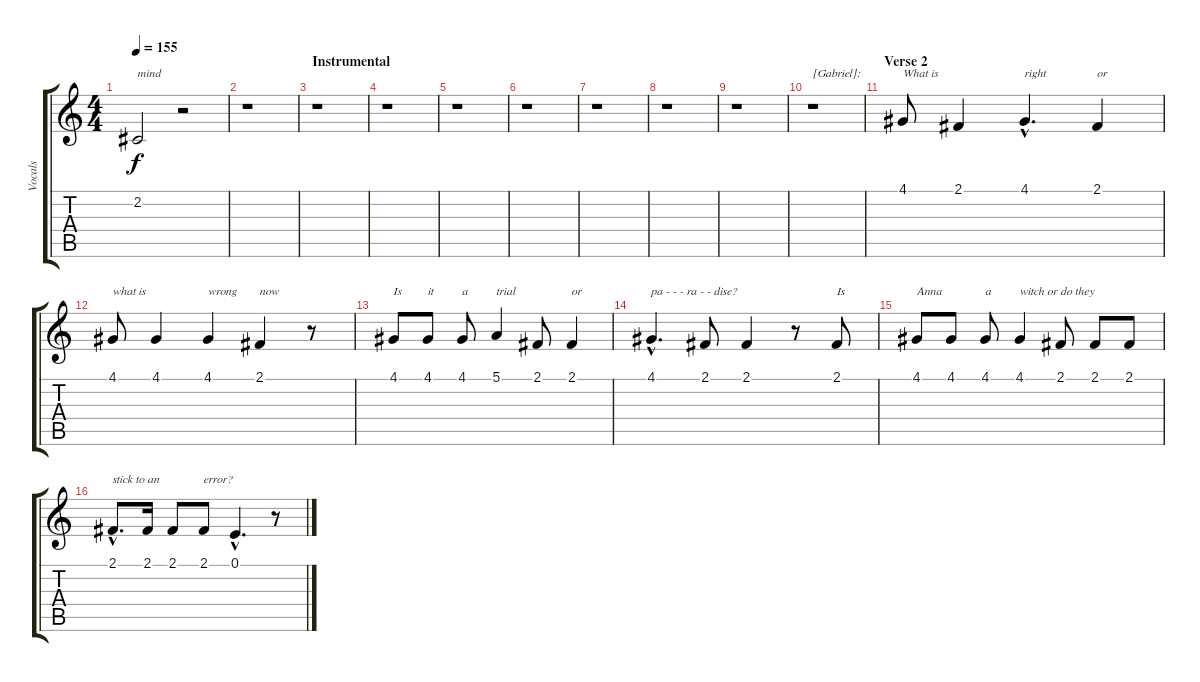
\track ("Vocals" "Vocals") {instrument clarinet}
\staff {score tabs}
\tuning (E4 B3 G3 D3 A2 E2) {hide}
\ts (4 4)
\tempo 155
\clef g2
\ks c
2.2.2{txt "mind" dy f} r.2 |
r.1 |
\section ("" "Instrumental")
r.1 |
r.1 |
r.1 |
r.1 |
r.1 |
r.1 |
r.1 |
r.1{txt "[Gabriel]:"} |
\section ("" "Verse 2")
4.1.8{txt "What is"} 2.1.4 4.1{hac}.4{d txt "right"} 2.1.4{txt "or"} |
4.1.8{txt "what is"} 4.1.4 4.1.4{txt "wrong"} 2.1.4{txt "now"} r.8 |
4.1.8{txt "Is"} 4.1.8{txt "it"} 4.1.8{txt "a"} 5.1.4{txt "trial"} 2.1.8 2.1.4{txt "or"} |
4.1{hac}.4{d txt "pa - - - ra - - dise?"} 2.1.8 2.1.4 r.8 2.1.8{txt "Is"} |
4.1.8{txt "Anna"} 4.1.8 4.1.8{txt "a"} 4.1.4{txt "witch or do they"} 2.1.8 2.1.8 2.1.8 |
2.1{hac}.8{d txt "stick to an"} 2.1.16 2.1.8 2.1.8{txt "error?"} 0.1{hac}.4{d} r.8
